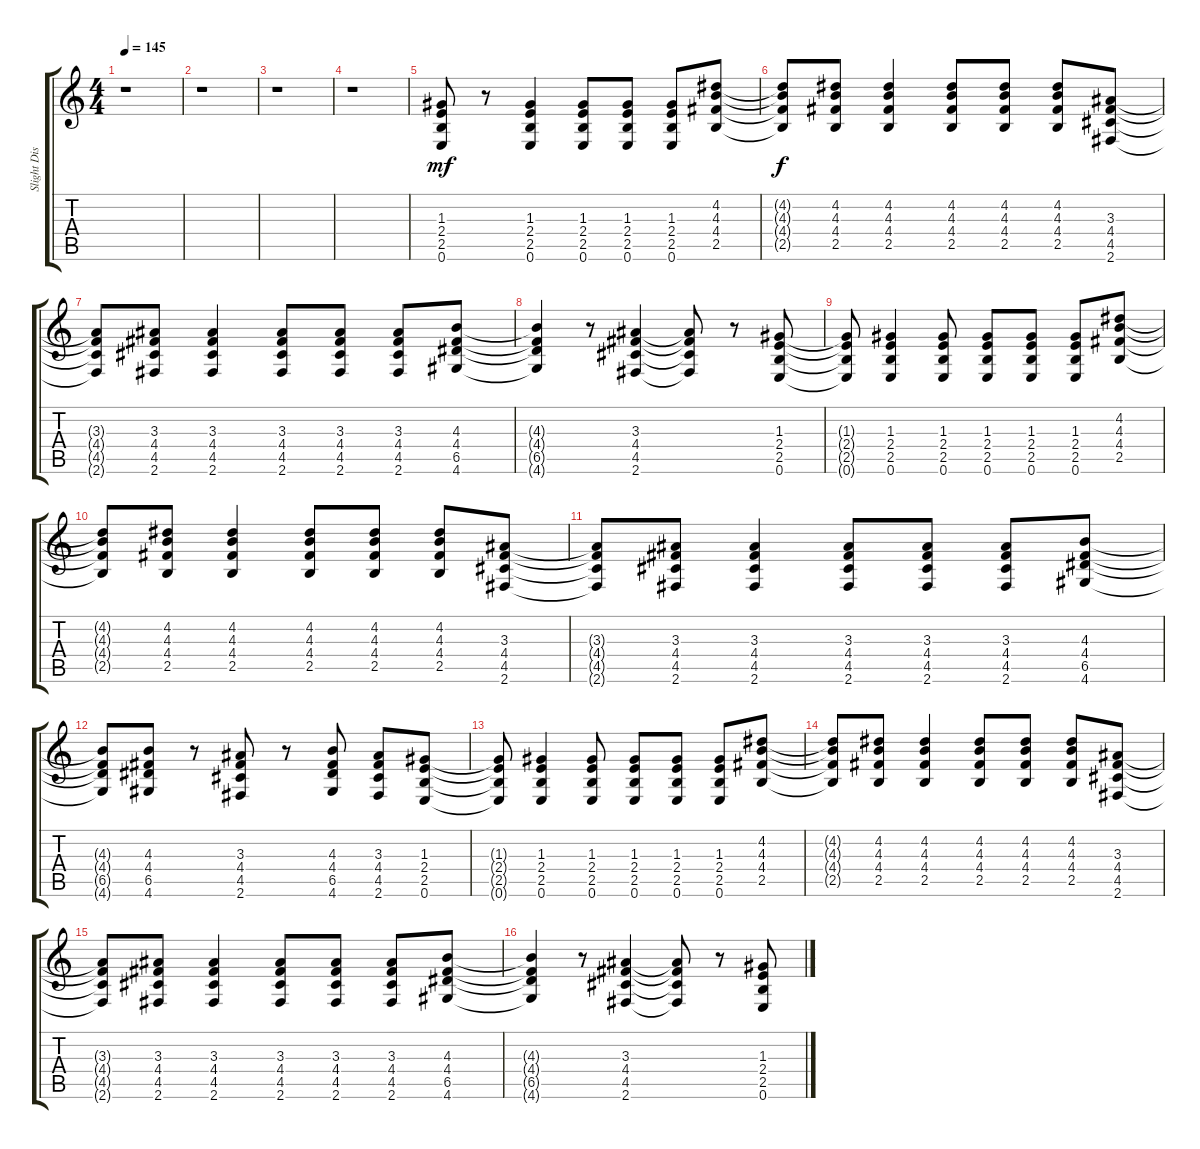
\track ("Slight Distortion Guitar 2" "Slight Dis") {instrument electricguitarjazz}
\staff {score tabs}
\tuning (E4 B3 G3 D3 A2 E2) {hide}
\ts (4 4)
\tempo 145
\clef g2
\ks c
r.1{dy f} |
r.1 |
r.1 |
r.1 |
(1.3 2.4 2.5 0.6).8{dy mf} r.8 (1.3 2.4 2.5 0.6).4 (1.3 2.4 2.5 0.6).8 (1.3 2.4 2.5 0.6).8 (1.3 2.4 2.5 0.6).8 (4.2 4.3 4.4 2.5).8 |
(4.2{t} 4.3{t} 4.4{t} 2.5{t}).8{dy f} (4.2 4.3 4.4 2.5).8 (4.2 4.3 4.4 2.5).4 (4.2 4.3 4.4 2.5).8 (4.2 4.3 4.4 2.5).8 (4.2 4.3 4.4 2.5).8 (3.3 4.4 4.5 2.6).8 |
(3.3{t} 4.4{t} 4.5{t} 2.6{t}).8 (3.3 4.4 4.5 2.6).8 (3.3 4.4 4.5 2.6).4 (3.3 4.4 4.5 2.6).8 (3.3 4.4 4.5 2.6).8 (3.3 4.4 4.5 2.6).8 (4.3 4.4 6.5 4.6).8 |
(4.3{t} 4.4{t} 6.5{t} 4.6{t}).4 r.8 (3.3 4.4 4.5 2.6).4 (3.3{t} 4.4{t} 4.5{t} 2.6{t}).8 r.8 (1.3 2.4 2.5 0.6).8 |
(1.3{t} 2.4{t} 2.5{t} 0.6{t}).8 (1.3 2.4 2.5 0.6).4 (1.3 2.4 2.5 0.6).8 (1.3 2.4 2.5 0.6).8 (1.3 2.4 2.5 0.6).8 (1.3 2.4 2.5 0.6).8 (4.2 4.3 4.4 2.5).8 |
(4.2{t} 4.3{t} 4.4{t} 2.5{t}).8 (4.2 4.3 4.4 2.5).8 (4.2 4.3 4.4 2.5).4 (4.2 4.3 4.4 2.5).8 (4.2 4.3 4.4 2.5).8 (4.2 4.3 4.4 2.5).8 (3.3 4.4 4.5 2.6).8 |
(3.3{t} 4.4{t} 4.5{t} 2.6{t}).8 (3.3 4.4 4.5 2.6).8 (3.3 4.4 4.5 2.6).4 (3.3 4.4 4.5 2.6).8 (3.3 4.4 4.5 2.6).8 (3.3 4.4 4.5 2.6).8 (4.3 4.4 6.5 4.6).8 |
(4.3{t} 4.4{t} 6.5{t} 4.6{t}).8 (4.3 4.4 6.5 4.6).8 r.8 (3.3 4.4 4.5 2.6).8 r.8 (4.3 4.4 6.5 4.6).8 (3.3 4.4 4.5 2.6).8 (1.3 2.4 2.5 0.6).8 |
(1.3{t} 2.4{t} 2.5{t} 0.6{t}).8 (1.3 2.4 2.5 0.6).4 (1.3 2.4 2.5 0.6).8 (1.3 2.4 2.5 0.6).8 (1.3 2.4 2.5 0.6).8 (1.3 2.4 2.5 0.6).8 (4.2 4.3 4.4 2.5).8 |
(4.2{t} 4.3{t} 4.4{t} 2.5{t}).8 (4.2 4.3 4.4 2.5).8 (4.2 4.3 4.4 2.5).4 (4.2 4.3 4.4 2.5).8 (4.2 4.3 4.4 2.5).8 (4.2 4.3 4.4 2.5).8 (3.3 4.4 4.5 2.6).8 |
(3.3{t} 4.4{t} 4.5{t} 2.6{t}).8 (3.3 4.4 4.5 2.6).8 (3.3 4.4 4.5 2.6).4 (3.3 4.4 4.5 2.6).8 (3.3 4.4 4.5 2.6).8 (3.3 4.4 4.5 2.6).8 (4.3 4.4 6.5 4.6).8 |
(4.3{t} 4.4{t} 6.5{t} 4.6{t}).4 r.8 (3.3 4.4 4.5 2.6).4 (3.3{t} 4.4{t} 4.5{t} 2.6{t}).8 r.8 (1.3 2.4 2.5 0.6).8
